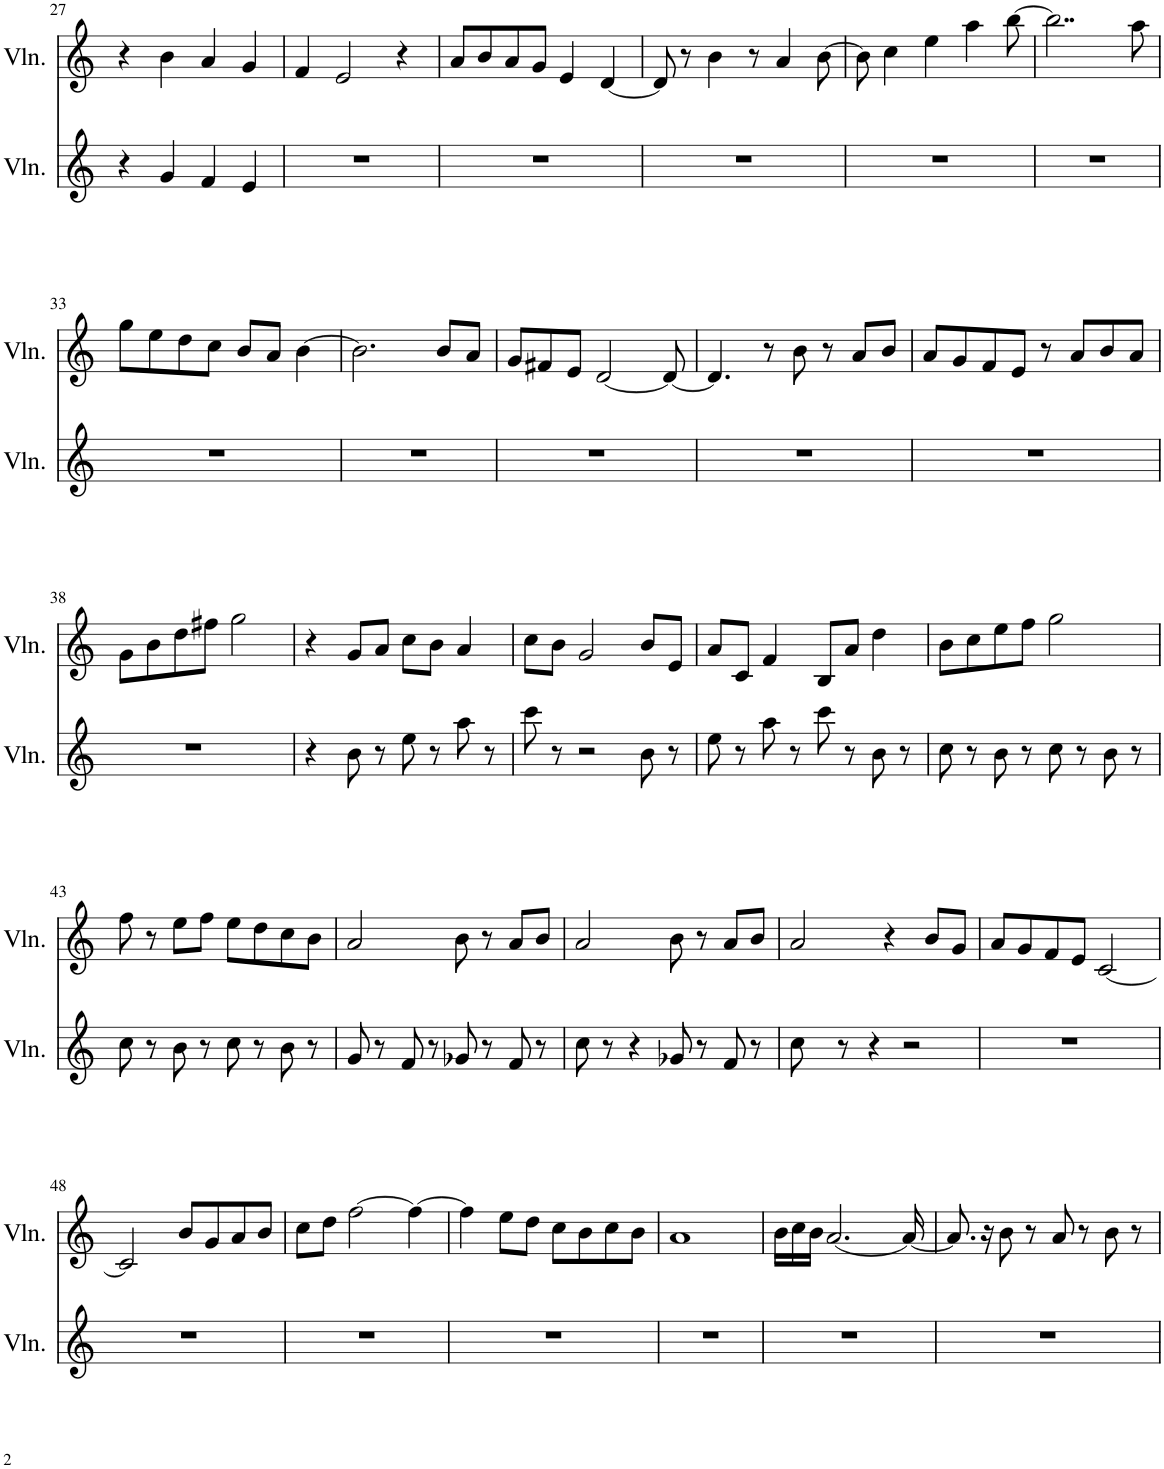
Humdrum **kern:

**kern	**kern
*part2	*part1
*staff2	*staff1
*I"Violin	*I"Violin
*I'Vln.	*I'Vln.
!!LO:PB:g=z
*clefG2	*clefG2
*k[]	*k[]
*M4/4	*M4/4
=27	=27
4r	4r
4g/	4b\
4f/	4a/
4e/	4g/
=28	=28
1r	4f/
.	2e/
.	4r
=29	=29
1r	8a/L
.	8b/
.	8a/
.	8g/J
.	4e/
.	[4d/
=30	=30
1r	8d/]
.	8r
.	4b\
.	8r
.	4a/
.	[8b\
=31	=31
1r	8b\]
.	4cc\
.	4ee\
.	4aa\
.	[8bb\
=32	=32
1r	2..bb\]
.	8aa\
!!LO:LB:g=z
=33	=33
1r	8gg\L
.	8ee\
.	8dd\
.	8cc\J
.	8b/L
.	8a/J
.	[4b\
=34	=34
1r	2.b\]
.	8b/L
.	8a/J
=35	=35
1r	8g/L
.	8f#X/
.	8e/J
.	[2d/
.	8d/_
=36	=36
1r	4.d/]
.	8r
.	8b\
.	8r
.	8a/L
.	8b/J
=37	=37
1r	8a/L
.	8g/
.	8f/
.	8e/J
.	8r
.	8a/L
.	8b/
.	8a/J
!!LO:LB:g=z
=38	=38
1r	8g\L
.	8b\
.	8dd\
.	8ff#X\J
.	2gg\
=39	=39
4r	4r
8b\	8g/L
8r	8a/J
8ee\	8cc\L
8r	8b\J
8aa\	4a/
8r	.
=40	=40
8ccc\	8cc\L
8r	8b\J
2r	2g/
8b\	8b/L
8r	8e/J
=41	=41
8ee\	8a/L
8r	8c/J
8aa\	4f/
8r	.
8ccc\	8B/L
8r	8a/J
8b\	4dd\
8r	.
=42	=42
8cc\	8b\L
8r	8cc\
8b\	8ee\
8r	8ff\J
8cc\	2gg\
8r	.
8b\	.
8r	.
!!LO:LB:g=z
=43	=43
8cc\	8ff\
8r	8r
8b\	8ee\L
8r	8ff\J
8cc\	8ee\L
8r	8dd\
8b\	8cc\
8r	8b\J
=44	=44
8g/	2a/
8r	.
8f/	.
8r	.
8g-X/	8b\
8r	8r
8f/	8a/L
8r	8b/J
=45	=45
8cc\	2a/
8r	.
4r	.
8g-X/	8b\
8r	8r
8f/	8a/L
8r	8b/J
=46	=46
8cc\	2a/
8r	.
4r	.
2r	4r
.	8b/L
.	8g/J
=47	=47
1r	8a/L
.	8g/
.	8f/
.	8e/J
.	[2c/
!!LO:LB:g=z
=48	=48
1r	2c/]
.	8b/L
.	8g/
.	8a/
.	8b/J
=49	=49
1r	8cc\L
.	8dd\J
.	[2ff\
.	4ff\_
=50	=50
1r	4ff\]
.	8ee\L
.	8dd\J
.	8cc\L
.	8b\
.	8cc\
.	8b\J
=51	=51
1r	1a
=52	=52
1r	16b\LL
.	16cc\
.	16b\JJ
.	[2.a/
.	16a/_
=53	=53
1r	8.a/]
.	16r
.	8b\
.	8r
.	8a/
.	8r
.	8b\
.	8r
=	=
*-	*-
